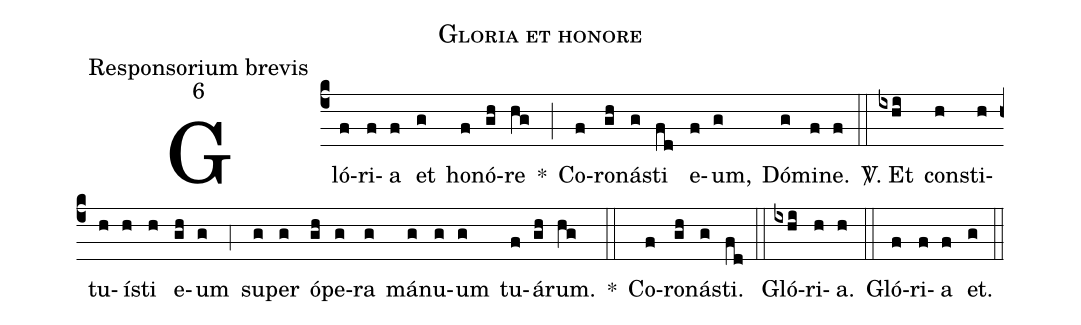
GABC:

name:Gloria et honore;
office-part:Responsorium brevis;
mode:6;
%%
(c4) Gló(f)ri(f)a(f) et(g) ho(f)nó(gh)re(hg) *(;) Co(f)ro(gh)ná(g)sti(fd) e(f)um,(g) Dó(g)mi(f)ne.(f) (::)

<sp>V/</sp>. Et(ixhi) con(h)sti(h)tu(h)í(h)sti(h) e(gh)um(g) (,4) su(g)per(g) ó(gh)pe(g)ra(g) má(g)nu(g)um(g) tu(f)á(gh)rum.(hg) *(::) Co(f)ro(gh)ná(g)sti.(fd) (::)

Gló(ixhi)ri(h)a.(h) (::)

Gló(f)ri(f)a(f) et.(g) (::)
